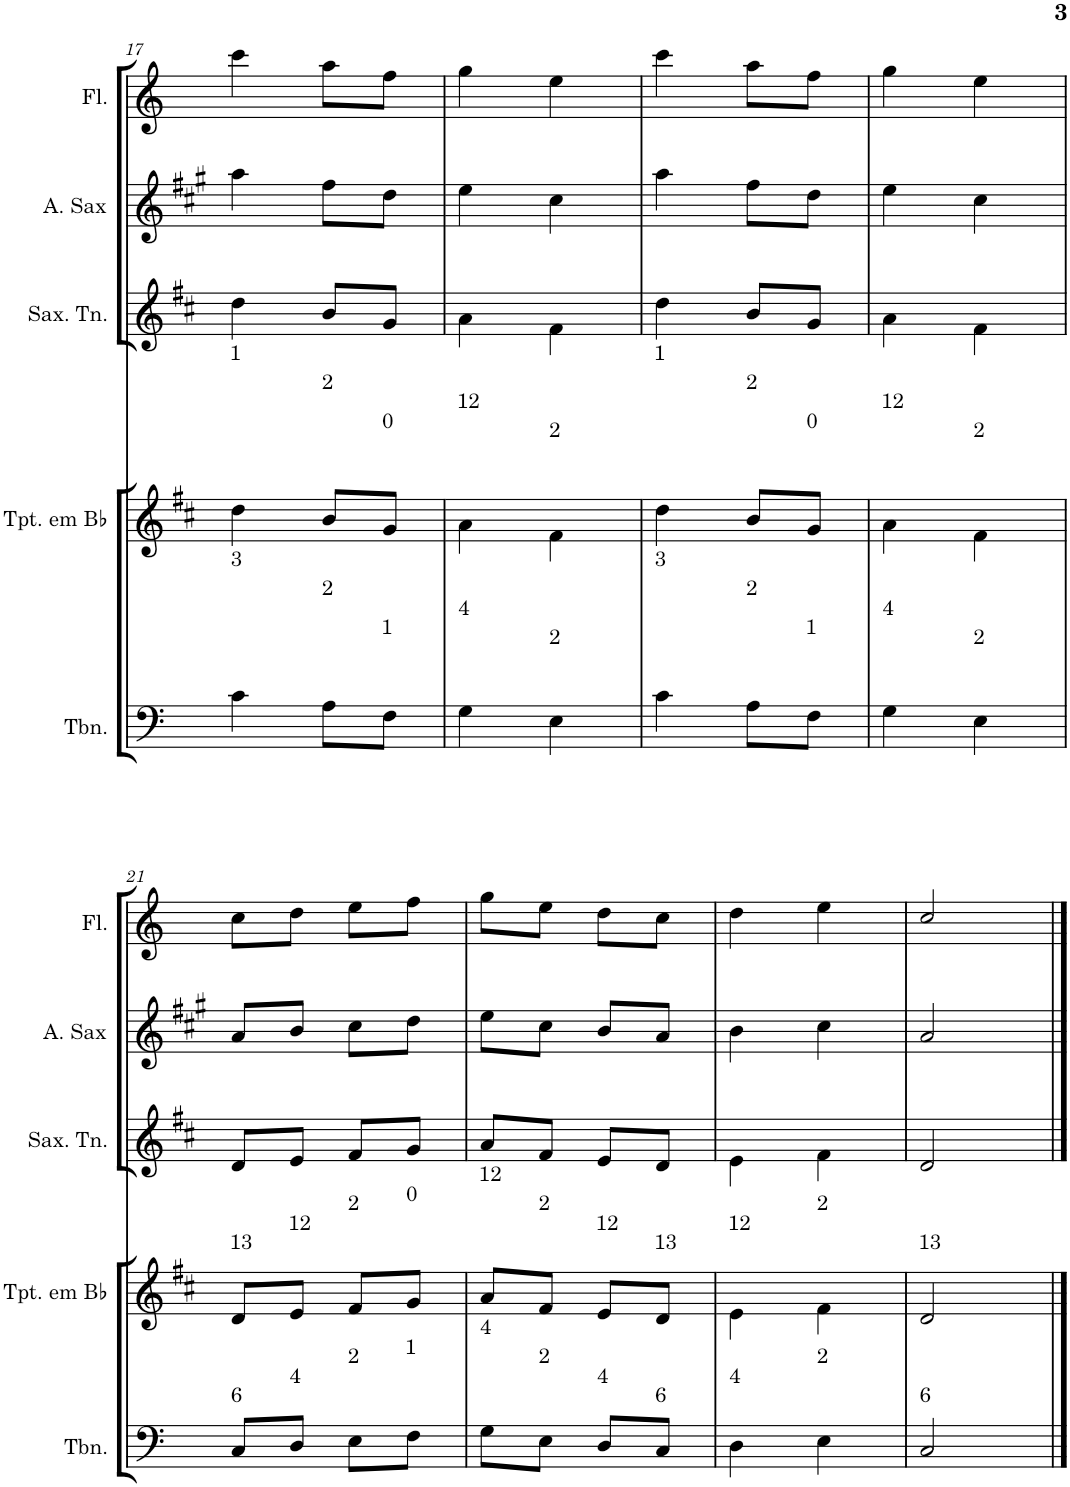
**kern	**kern	**kern	**kern	**kern
*part5	*part4	*part3	*part2	*part1
*staff5	*staff4	*staff3	*staff2	*staff1
*I"Trombone	*I"Trompete em Bb	*I"Saxofone Tenor	*I"Saxofone Alto	*I"Flauta Transversal
*I'Tbn.	*I'Tpt. em Bb	*I'Sax. Tn.	*	*I'Fl.
!!LO:PB:g=z
*clefF4	*clefG2	*clefG2	*clefG2	*clefG2
*	*Trd1c2	*Trd8c14	*Trd5c9	*
*k[]	*k[f#c#]	*k[f#c#]	*k[f#c#g#]	*k[]
*M2/4	*M2/4	*M2/4	*M2/4	*M2/4
=17	=17	=17	=17	=17
!	!LO:TX:a:t=1	!	!	!
!LO:TX:a:t=3	!	!	!	!
4c\	4dd\	4dd\	4aa\	4ccc\
!	!LO:TX:a:t=2	!	!	!
!LO:TX:a:t=2	!	!	!	!
8A\L	8b/L	8b/L	8ff#\L	8aa\L
!	!LO:TX:a:t=0	!	!	!
!LO:TX:a:t=1	!	!	!	!
8F\J	8g/J	8g/J	8dd\J	8ff\J
=18	=18	=18	=18	=18
!	!LO:TX:a:t=12	!	!	!
!LO:TX:a:t=4	!	!	!	!
4G\	4a\	4a\	4ee\	4gg\
!	!LO:TX:a:t=2	!	!	!
!LO:TX:a:t=2	!	!	!	!
4E\	4f#\	4f#\	4cc#\	4ee\
=19	=19	=19	=19	=19
!	!LO:TX:a:t=1	!	!	!
!LO:TX:a:t=3	!	!	!	!
4c\	4dd\	4dd\	4aa\	4ccc\
!	!LO:TX:a:t=2	!	!	!
!LO:TX:a:t=2	!	!	!	!
8A\L	8b/L	8b/L	8ff#\L	8aa\L
!	!LO:TX:a:t=0	!	!	!
!LO:TX:a:t=1	!	!	!	!
8F\J	8g/J	8g/J	8dd\J	8ff\J
=20	=20	=20	=20	=20
!	!LO:TX:a:t=12	!	!	!
!LO:TX:a:t=4	!	!	!	!
4G\	4a\	4a\	4ee\	4gg\
!	!LO:TX:a:t=2	!	!	!
!LO:TX:a:t=2	!	!	!	!
4E\	4f#\	4f#\	4cc#\	4ee\
!!LO:LB:g=z
=21	=21	=21	=21	=21
!	!LO:TX:a:t=13	!	!	!
!LO:TX:a:t=6	!	!	!	!
8C/L	8d/L	8d/L	8a/L	8cc\L
!	!LO:TX:a:t=12	!	!	!
!LO:TX:a:t=4	!	!	!	!
8D/J	8e/J	8e/J	8b/J	8dd\J
!	!LO:TX:a:t=2	!	!	!
!LO:TX:a:t=2	!	!	!	!
8E\L	8f#/L	8f#/L	8cc#\L	8ee\L
!	!LO:TX:a:t=0	!	!	!
!LO:TX:a:t=1	!	!	!	!
8F\J	8g/J	8g/J	8dd\J	8ff\J
=22	=22	=22	=22	=22
!	!LO:TX:a:t=12	!	!	!
!LO:TX:a:t=4	!	!	!	!
8G\L	8a/L	8a/L	8ee\L	8gg\L
!	!LO:TX:a:t=2	!	!	!
!LO:TX:a:t=2	!	!	!	!
8E\J	8f#/J	8f#/J	8cc#\J	8ee\J
!	!LO:TX:a:t=12	!	!	!
!LO:TX:a:t=4	!	!	!	!
8D/L	8e/L	8e/L	8b/L	8dd\L
!	!LO:TX:a:t=13	!	!	!
!LO:TX:a:t=6	!	!	!	!
8C/J	8d/J	8d/J	8a/J	8cc\J
=23	=23	=23	=23	=23
!	!LO:TX:a:t=12	!	!	!
!LO:TX:a:t=4	!	!	!	!
4D\	4e\	4e\	4b\	4dd\
!	!LO:TX:a:t=2	!	!	!
!LO:TX:a:t=2	!	!	!	!
4E\	4f#\	4f#\	4cc#\	4ee\
=24	=24	=24	=24	=24
!	!LO:TX:a:t=13	!	!	!
!LO:TX:a:t=6	!	!	!	!
2C/	2d/	2d/	2a/	2cc/
==	==	==	==	==
*-	*-	*-	*-	*-
